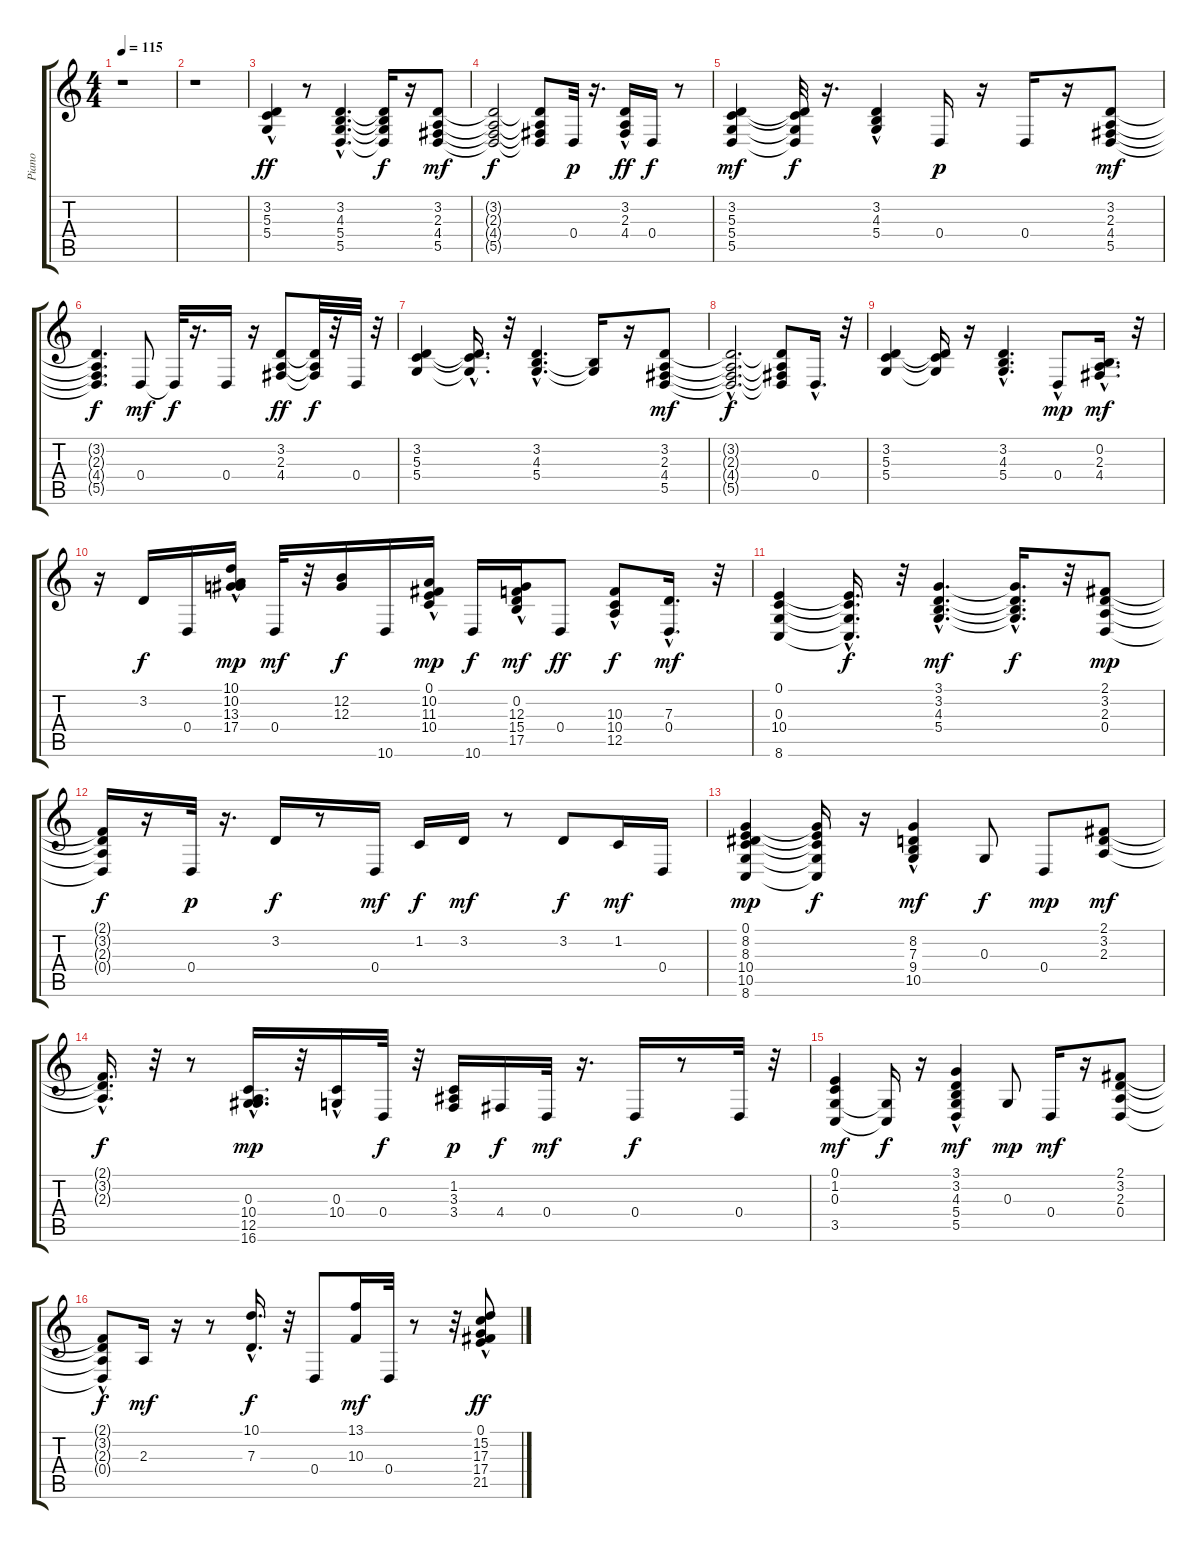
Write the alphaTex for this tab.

\track ("Piano" "Piano") {instrument brightacousticpiano}
\staff {score tabs}
\tuning (E4 B3 G3 D3 A2 E2) {hide}
\ts (4 4)
\tempo 115
\clef g2
\ks c
r.1{dy f} |
r.1 |
(3.2{hac} 5.3 5.4).4{dy ff} r.8 (3.2{hac} 4.3{hac} 5.4{hac} 5.5{hac}).4{d} (3.2{t} 4.3{t} 5.4{t} 5.5{t}).16{dy f} r.16 (3.2 2.3 4.4 5.5).8{dy mf} |
(3.2{t} 2.3{t} 4.4{t} 5.5{t}).2{dy f} (3.2{t} 2.3{t} 4.4{t} 5.5{t}).8 0.4.32{dy p} r.16{d} (3.2 2.3{hac} 4.4{hac}).16{dy ff} 0.4.16{dy f} r.8 |
(3.2 5.3 5.4 5.5).4{dy mf} (3.2{t} 5.3{t} 5.4{t} 5.5{t}).32{dy f} r.16{d} (3.2{hac} 4.3{hac} 5.4{hac}).4 0.4.16{dy p} r.16 0.4.16 r.16 (3.2 2.3 4.4 5.5).8{dy mf} |
(3.2{t} 2.3{t} 4.4{t} 5.5{t}).4{d dy f} 0.4.8{dy mf} 0.4{t}.32{dy f} r.16{d} 0.4.16 r.16 (3.2 2.3 4.4).8{dy ff} (3.2{t} 2.3{t} 4.4{t}).32{dy f} r.32 0.4.32 r.32 |
(3.2 5.3 5.4).4 (3.2{hac t} 5.3{hac t} 5.4{t}).16{d} r.32 (3.2{hac} 4.3{hac} 5.4{hac}).4{d} (4.3{t} 5.4{t}).16 r.16 (3.2 2.3 4.4 5.5).8{dy mf} |
(3.2{hac t} 2.3{hac t} 4.4{hac t} 5.5{hac t}).2{d dy f} (3.2{t} 2.3{t} 4.4{t} 5.5{t}).8 0.4{hac}.16{d} r.32 |
(3.2 5.3 5.4).4 (3.2{t} 5.3{t} 5.4{t}).16 r.16 (3.2 4.3{hac} 5.4{hac}).4{d} 0.4{hac}.8{dy mp} (0.2 2.3{hac} 4.4).16{d dy mf} r.32 |
r.16 3.2.16{dy f} 0.4.16 (10.1{hac} 10.2 13.3 17.4).16{dy mp} 0.4.32{dy mf} r.32 (12.2 12.3).16{dy f} 10.6.16 (0.1 10.2{hac} 11.3 10.4).16{dy mp} 10.6.16{dy f} (0.2{hac} 12.3 15.4 17.5).16{dy mf} 0.4.8{dy ff} (10.3 10.4{hac} 12.5).8{dy f} (7.3{hac} 0.4).16{d dy mf} r.32 |
(0.1 0.3 10.4 8.6).4 (0.1{hac t} 0.3{t} 10.4{t} 8.6{t}).16{d dy f} r.32 (3.1{hac} 3.2{hac} 4.3{hac} 5.4{hac}).4{d dy mf} (3.1{hac t} 3.2{t} 4.3{hac t} 5.4{t}).16{d dy f} r.32 (2.1 3.2 2.3 0.4).8{dy mp} |
(2.1{t} 3.2{t} 2.3{t} 0.4{t}).16{dy f} r.16 0.4.32{dy p} r.16{d} 3.2.16{dy f} r.8 0.4.16{dy mf} 1.2.16{dy f} 3.2.16{dy mf} r.8 3.2.8{dy f} 1.2.16{dy mf} 0.4.16 |
(0.1 8.2 8.3 10.4 10.5 8.6).4{dy mp} (0.1{t} 8.2{t} 10.4{t} 10.5{t} 8.6{t}).16{dy f} r.16 (8.2{hac} 7.3{hac} 9.4{hac} 10.5).4{dy mf} 0.3.8{dy f} 0.4.8{dy mp} (2.1 3.2 2.3).8{dy mf} |
(2.1{t} 3.2{t} 2.3{hac t}).16{d dy f} r.32 r.8 (0.3 10.4{hac} 12.5{hac} 16.6).16{d dy mp} r.32 (0.3{hac} 10.4).16 0.4.32{dy f} r.32 (1.2 3.3 3.4).16{dy p} 4.4.16{dy f} 0.4.32{dy mf} r.16{d} 0.4.16{dy f} r.8 0.4.32 r.32 |
(0.1 1.2 0.3 3.5).4{dy mf} (0.3{t} 3.5{t}).16{dy f} r.16 (3.1{hac} 3.2{hac} 4.3{hac} 5.4{hac} 5.5{hac}).4{dy mf} 0.3.8{dy mp} 0.4.16{dy mf} r.16 (2.1 3.2 2.3 0.4).8 |
(2.1{hac t} 3.2{hac t} 2.3{t} 0.4{t}).8{dy f} 2.3.16{dy mf} r.16 r.8 (10.1{hac} 7.3).16{d dy f} r.32 0.4.8 (13.1 10.3).16{dy mf} 0.4.32 r.8 r.32 (0.1{hac} 15.2 17.3 17.4 21.5).8{dy ff}
